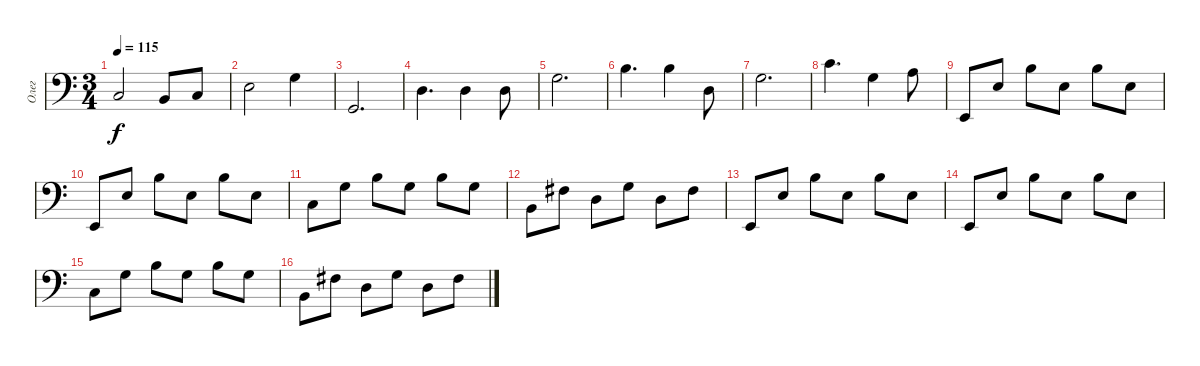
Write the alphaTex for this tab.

\track ("Олег" "Олег") {instrument electricbassfinger}
\staff {score}
\tuning (G2 D2 A1 E1 B0) {hide}
\ts (3 4)
\tempo 115
\clef f4
\ks c
3.3.2{dy f instrument electricbassfinger} 2.3.8 3.3.8 |
2.2.2 0.1.4 |
3.4.2{d} |
0.2.4{d} 0.2.4 0.2.8 |
0.1.2{d} |
4.1.4{d} 4.1.4 0.2.8 |
0.1.2{d} |
5.1.4{d} 0.1.4 2.1.8 |
0.4.8 2.2.8 4.1.8 2.2.8 4.1.8 2.2.8 |
0.4.8 2.2.8 4.1.8 2.2.8 4.1.8 2.2.8 |
3.3.8 0.1.8 4.1.8 0.1.8 4.1.8 0.1.8 |
2.3.8 4.2.8 0.2.8 0.1.8 0.2.8 4.2.8 |
0.4.8 2.2.8 4.1.8 2.2.8 4.1.8 2.2.8 |
0.4.8 2.2.8 4.1.8 2.2.8 4.1.8 2.2.8 |
3.3.8 0.1.8 4.1.8 0.1.8 4.1.8 0.1.8 |
2.3.8 4.2.8 0.2.8 0.1.8 0.2.8 4.2.8
